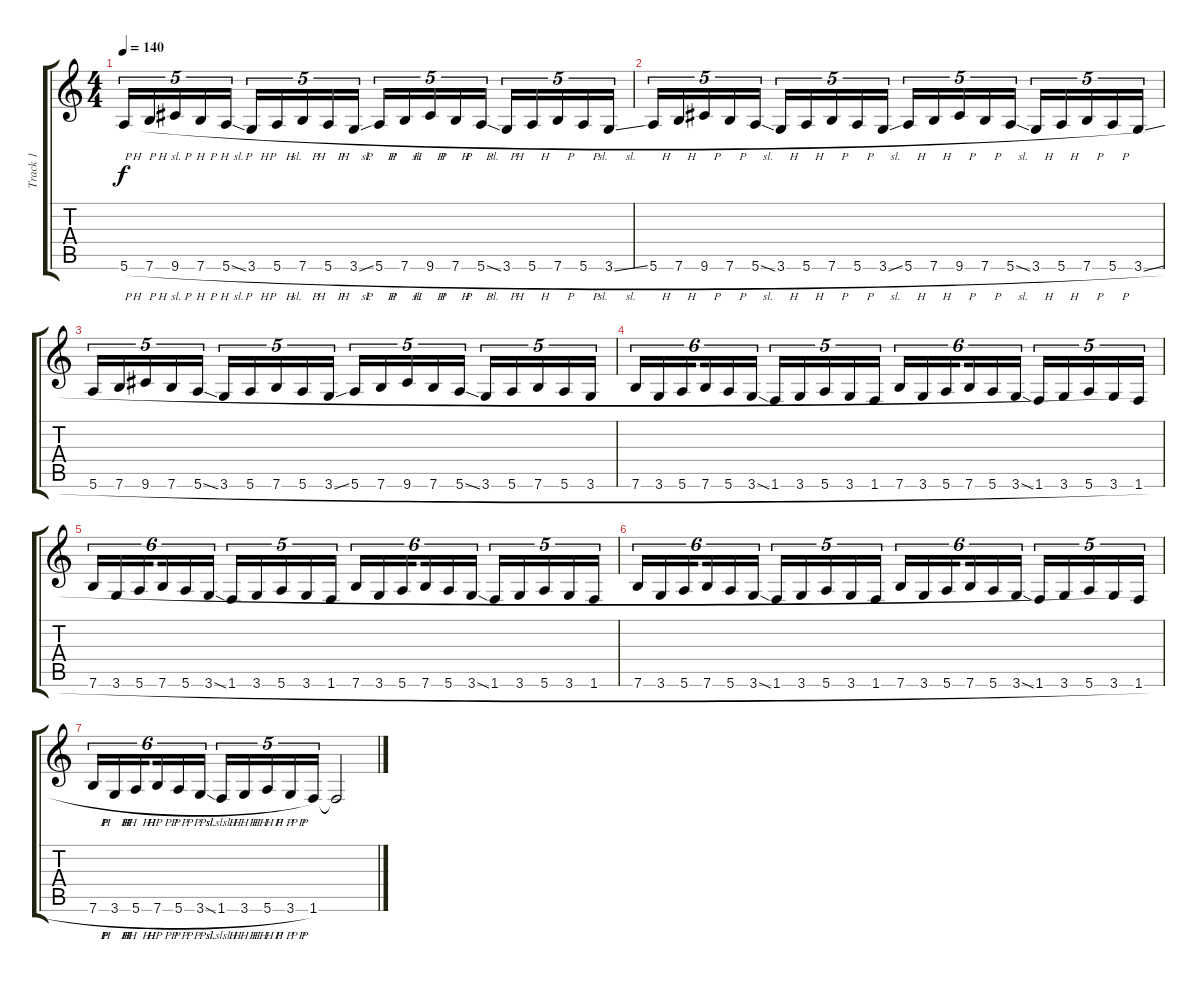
\track ("Track 1" "Track 1") {instrument distortionguitar}
\staff {score tabs}
\tuning (E4 B3 G3 D3 A2 E2) {hide}
\ts (4 4)
\tempo 140
\clef g2
\ks c
5.6{h}.16{tu (5 4) dy f} 7.6{h}.16{tu (5 4)} 9.6{h}.16{tu (5 4)} 7.6{h}.16{tu (5 4)} 5.6{sl}.16{tu (5 4)} 3.6{h}.16{tu (5 4)} 5.6{h}.16{tu (5 4)} 7.6{h}.16{tu (5 4)} 5.6{h}.16{tu (5 4)} 3.6{sl}.16{tu (5 4)} 5.6{h}.16{tu (5 4)} 7.6{h}.16{tu (5 4)} 9.6{h}.16{tu (5 4)} 7.6{h}.16{tu (5 4)} 5.6{sl}.16{tu (5 4)} 3.6{h}.16{tu (5 4)} 5.6{h}.16{tu (5 4)} 7.6{h}.16{tu (5 4)} 5.6{h}.16{tu (5 4)} 3.6{sl}.16{tu (5 4)} |
5.6{h}.16{tu (5 4)} 7.6{h}.16{tu (5 4)} 9.6{h}.16{tu (5 4)} 7.6{h}.16{tu (5 4)} 5.6{sl}.16{tu (5 4)} 3.6{h}.16{tu (5 4)} 5.6{h}.16{tu (5 4)} 7.6{h}.16{tu (5 4)} 5.6{h}.16{tu (5 4)} 3.6{sl}.16{tu (5 4)} 5.6{h}.16{tu (5 4)} 7.6{h}.16{tu (5 4)} 9.6{h}.16{tu (5 4)} 7.6{h}.16{tu (5 4)} 5.6{sl}.16{tu (5 4)} 3.6{h}.16{tu (5 4)} 5.6{h}.16{tu (5 4)} 7.6{h}.16{tu (5 4)} 5.6{h}.16{tu (5 4)} 3.6{sl}.16{tu (5 4)} |
5.6{h}.16{tu (5 4)} 7.6{h}.16{tu (5 4)} 9.6{h}.16{tu (5 4)} 7.6{h}.16{tu (5 4)} 5.6{sl}.16{tu (5 4)} 3.6{h}.16{tu (5 4)} 5.6{h}.16{tu (5 4)} 7.6{h}.16{tu (5 4)} 5.6{h}.16{tu (5 4)} 3.6{sl}.16{tu (5 4)} 5.6{h}.16{tu (5 4)} 7.6{h}.16{tu (5 4)} 9.6{h}.16{tu (5 4)} 7.6{h}.16{tu (5 4)} 5.6{sl}.16{tu (5 4)} 3.6{h}.16{tu (5 4)} 5.6{h}.16{tu (5 4)} 7.6{h}.16{tu (5 4)} 5.6{h}.16{tu (5 4)} 3.6{h}.16{tu (5 4)} |
7.6{h}.16{tu (6 4)} 3.6{h}.16{tu (6 4)} 5.6{h}.16{tu (6 4) beam splitsecondary} 7.6{h}.16{tu (6 4)} 5.6{h}.16{tu (6 4)} 3.6{sl}.16{tu (6 4)} 1.6{h}.16{tu (5 4)} 3.6{h}.16{tu (5 4)} 5.6{h}.16{tu (5 4)} 3.6{h}.16{tu (5 4)} 1.6{h}.16{tu (5 4)} 7.6{h}.16{tu (6 4)} 3.6{h}.16{tu (6 4)} 5.6{h}.16{tu (6 4) beam splitsecondary} 7.6{h}.16{tu (6 4)} 5.6{h}.16{tu (6 4)} 3.6{sl}.16{tu (6 4)} 1.6{h}.16{tu (5 4)} 3.6{h}.16{tu (5 4)} 5.6{h}.16{tu (5 4)} 3.6{h}.16{tu (5 4)} 1.6{h}.16{tu (5 4)} |
7.6{h}.16{tu (6 4)} 3.6{h}.16{tu (6 4)} 5.6{h}.16{tu (6 4) beam splitsecondary} 7.6{h}.16{tu (6 4)} 5.6{h}.16{tu (6 4)} 3.6{sl}.16{tu (6 4)} 1.6{h}.16{tu (5 4)} 3.6{h}.16{tu (5 4)} 5.6{h}.16{tu (5 4)} 3.6{h}.16{tu (5 4)} 1.6{h}.16{tu (5 4)} 7.6{h}.16{tu (6 4)} 3.6{h}.16{tu (6 4)} 5.6{h}.16{tu (6 4) beam splitsecondary} 7.6{h}.16{tu (6 4)} 5.6{h}.16{tu (6 4)} 3.6{sl}.16{tu (6 4)} 1.6{h}.16{tu (5 4)} 3.6{h}.16{tu (5 4)} 5.6{h}.16{tu (5 4)} 3.6{h}.16{tu (5 4)} 1.6{h}.16{tu (5 4)} |
7.6{h}.16{tu (6 4)} 3.6{h}.16{tu (6 4)} 5.6{h}.16{tu (6 4) beam splitsecondary} 7.6{h}.16{tu (6 4)} 5.6{h}.16{tu (6 4)} 3.6{sl}.16{tu (6 4)} 1.6{h}.16{tu (5 4)} 3.6{h}.16{tu (5 4)} 5.6{h}.16{tu (5 4)} 3.6{h}.16{tu (5 4)} 1.6{h}.16{tu (5 4)} 7.6{h}.16{tu (6 4)} 3.6{h}.16{tu (6 4)} 5.6{h}.16{tu (6 4) beam splitsecondary} 7.6{h}.16{tu (6 4)} 5.6{h}.16{tu (6 4)} 3.6{sl}.16{tu (6 4)} 1.6{h}.16{tu (5 4)} 3.6{h}.16{tu (5 4)} 5.6{h}.16{tu (5 4)} 3.6{h}.16{tu (5 4)} 1.6{h}.16{tu (5 4)} |
7.6{h}.16{tu (6 4)} 3.6{h}.16{tu (6 4)} 5.6{h}.16{tu (6 4) beam splitsecondary} 7.6{h}.16{tu (6 4)} 5.6{h}.16{tu (6 4)} 3.6{sl}.16{tu (6 4)} 1.6{h}.16{tu (5 4)} 3.6{h}.16{tu (5 4)} 5.6{h}.16{tu (5 4)} 3.6{h}.16{tu (5 4)} 1.6.16{tu (5 4)} 1.6{t}.2
